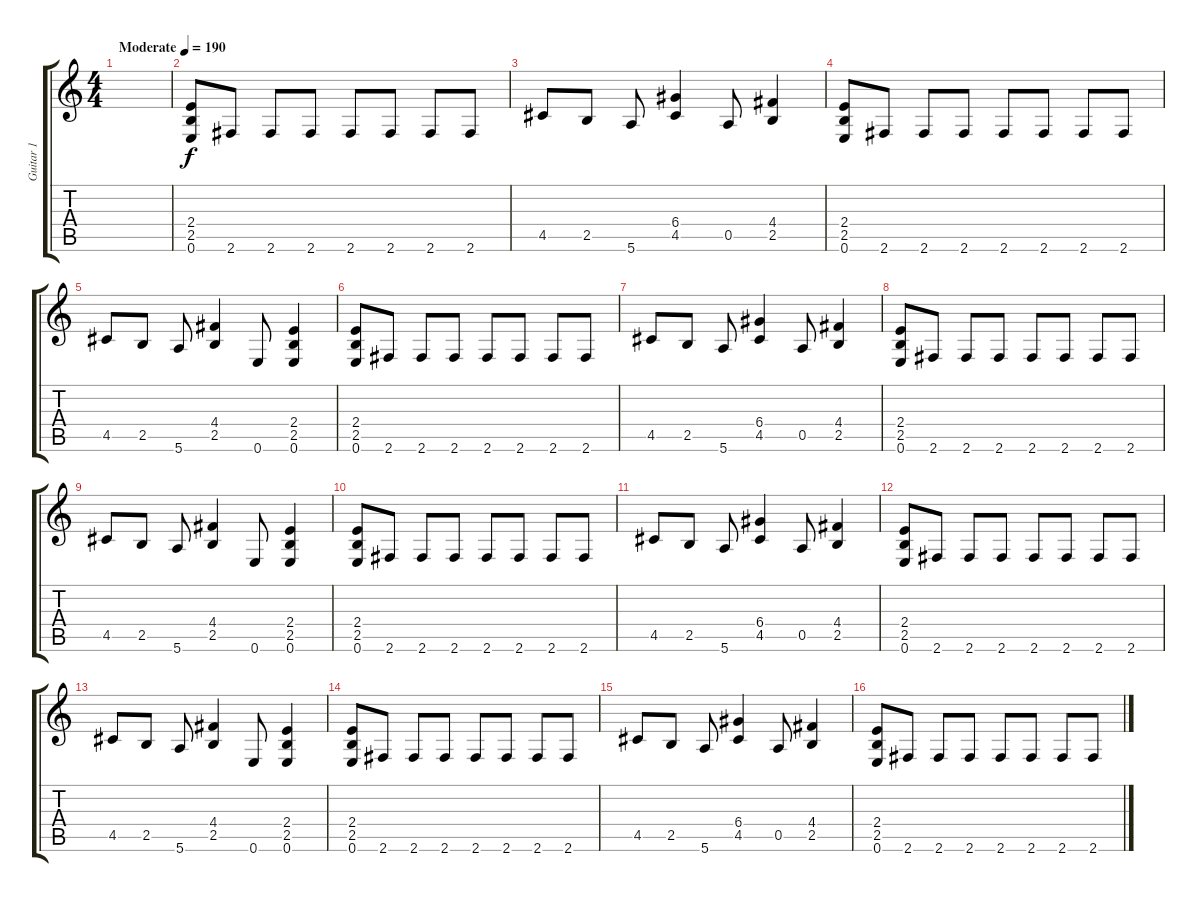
\track ("Guitar 1" "Guitar 1") {instrument distortionguitar}
\staff {score tabs}
\tuning (E4 B3 G3 D3 A2 E2) {hide}
\ts (4 4)
\tempo (190 "Moderate")
\clef g2
\ks c
|
(2.4 2.5 0.6).8 2.6.8 2.6.8 2.6.8 2.6.8 2.6.8 2.6.8 2.6.8 |
4.5.8 2.5.8 5.6.8 (6.4 4.5).4 0.5.8 (4.4 2.5).4 |
(2.4 2.5 0.6).8 2.6.8 2.6.8 2.6.8 2.6.8 2.6.8 2.6.8 2.6.8 |
4.5.8 2.5.8 5.6.8 (4.4 2.5).4 0.6.8 (2.4 2.5 0.6).4 |
(2.4 2.5 0.6).8 2.6.8 2.6.8 2.6.8 2.6.8 2.6.8 2.6.8 2.6.8 |
4.5.8 2.5.8 5.6.8 (6.4 4.5).4 0.5.8 (4.4 2.5).4 |
(2.4 2.5 0.6).8 2.6.8 2.6.8 2.6.8 2.6.8 2.6.8 2.6.8 2.6.8 |
4.5.8 2.5.8 5.6.8 (4.4 2.5).4 0.6.8 (2.4 2.5 0.6).4 |
(2.4 2.5 0.6).8 2.6.8 2.6.8 2.6.8 2.6.8 2.6.8 2.6.8 2.6.8 |
4.5.8 2.5.8 5.6.8 (6.4 4.5).4 0.5.8 (4.4 2.5).4 |
(2.4 2.5 0.6).8 2.6.8 2.6.8 2.6.8 2.6.8 2.6.8 2.6.8 2.6.8 |
4.5.8 2.5.8 5.6.8 (4.4 2.5).4 0.6.8 (2.4 2.5 0.6).4 |
(2.4 2.5 0.6).8 2.6.8 2.6.8 2.6.8 2.6.8 2.6.8 2.6.8 2.6.8 |
4.5.8 2.5.8 5.6.8 (6.4 4.5).4 0.5.8 (4.4 2.5).4 |
(2.4 2.5 0.6).8 2.6.8 2.6.8 2.6.8 2.6.8 2.6.8 2.6.8 2.6.8
